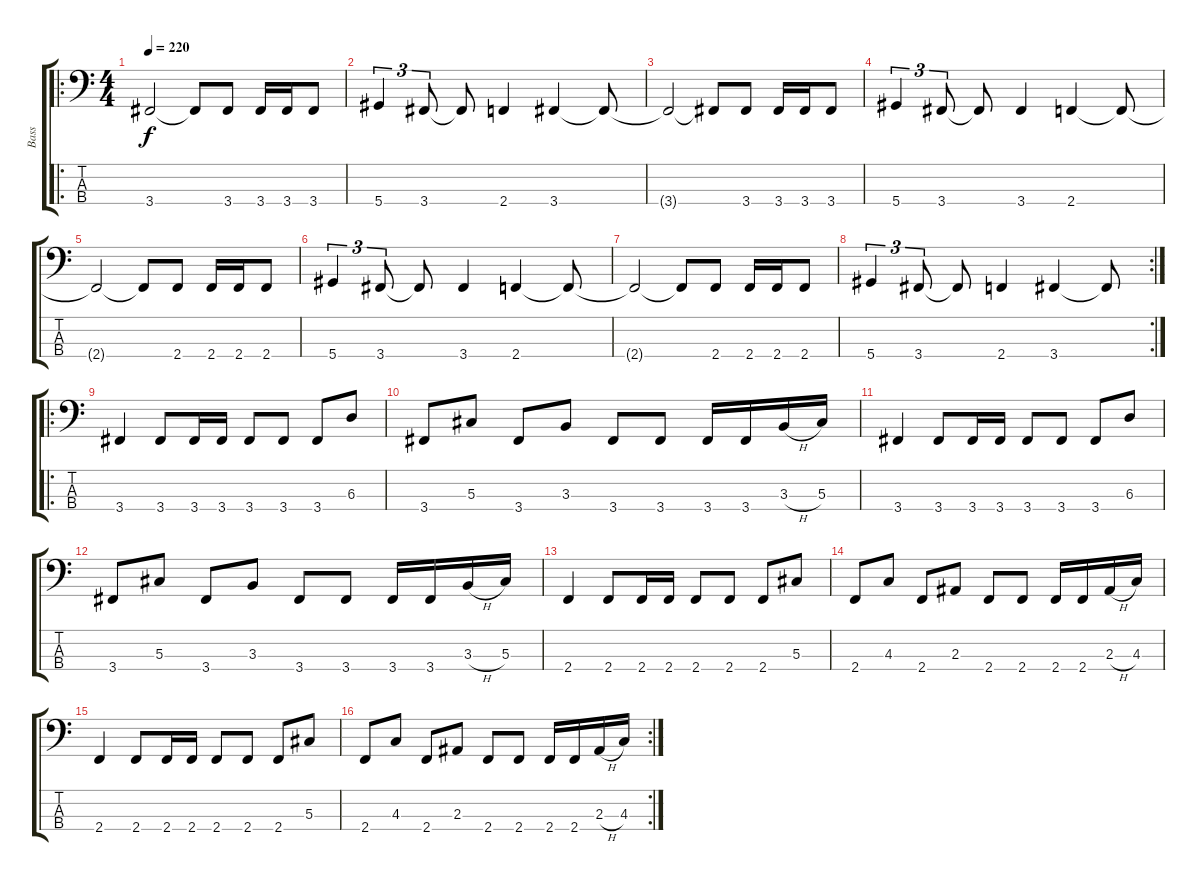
\track ("Bass" "Bass") {instrument electricbasspick}
\staff {score tabs}
\tuning (Gb2 Db2 Ab1 Eb1) {hide}
\ro
\ts (4 4)
\tempo 220
\clef f4
\ks c
3.4.2{dy f} 3.4{t}.8 3.4.8 3.4.16 3.4.16 3.4.8 |
5.4.4{tu (3 2)} 3.4.8{tu (3 2)} 3.4{t}.8 2.4.4 3.4.4 3.4{t}.8 |
3.4{t}.2 3.4{t}.8 3.4.8 3.4.16 3.4.16 3.4.8 |
5.4.4{tu (3 2)} 3.4.8{tu (3 2)} 3.4{t}.8 3.4.4 2.4.4 2.4{t}.8 |
2.4{t}.2 2.4{t}.8 2.4.8 2.4.16 2.4.16 2.4.8 |
5.4.4{tu (3 2)} 3.4.8{tu (3 2)} 3.4{t}.8 3.4.4 2.4.4 2.4{t}.8 |
2.4{t}.2 2.4{t}.8 2.4.8 2.4.16 2.4.16 2.4.8 |
\rc 2
5.4.4{tu (3 2)} 3.4.8{tu (3 2)} 3.4{t}.8 2.4.4 3.4.4 3.4{t}.8 |
\ro
3.4.4 3.4.8 3.4.16 3.4.16 3.4.8 3.4.8 3.4.8 6.3.8 |
3.4.8 5.3.8 3.4.8 3.3.8 3.4.8 3.4.8 3.4.16 3.4.16 3.3{h}.16 5.3.16 |
3.4.4 3.4.8 3.4.16 3.4.16 3.4.8 3.4.8 3.4.8 6.3.8 |
3.4.8 5.3.8 3.4.8 3.3.8 3.4.8 3.4.8 3.4.16 3.4.16 3.3{h}.16 5.3.16 |
2.4.4 2.4.8 2.4.16 2.4.16 2.4.8 2.4.8 2.4.8 5.3.8 |
2.4.8 4.3.8 2.4.8 2.3.8 2.4.8 2.4.8 2.4.16 2.4.16 2.3{h}.16 4.3.16 |
2.4.4 2.4.8 2.4.16 2.4.16 2.4.8 2.4.8 2.4.8 5.3.8 |
\rc 2
2.4.8 4.3.8 2.4.8 2.3.8 2.4.8 2.4.8 2.4.16 2.4.16 2.3{h}.16 4.3.16
